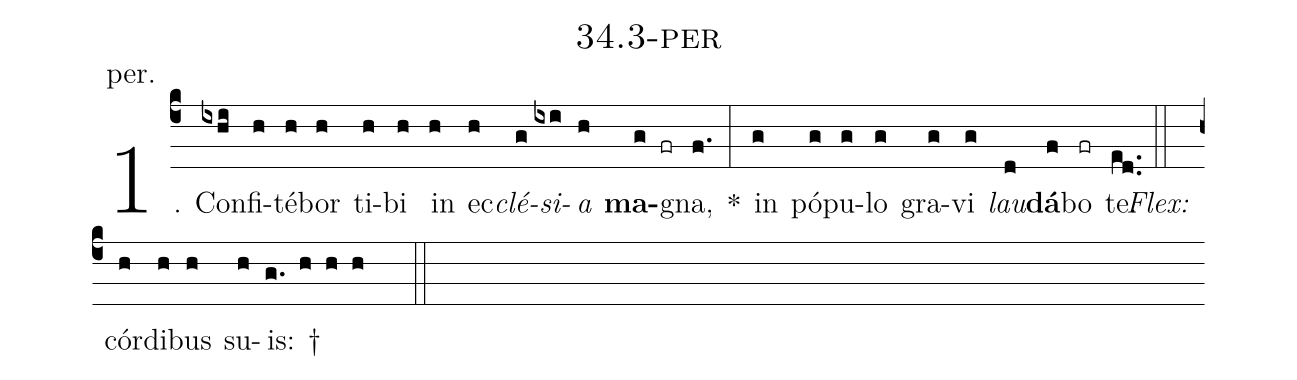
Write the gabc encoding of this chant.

name: 34.3-per;
annotation: per.;
%%
(c4)1. Con(ixhi)fi(h)té(h)bor(h) ti(h)bi(h) in(h) ec(h)<i>clé</i>(g)<i>si</i>(ixi)<i>a</i>(h) <b>ma</b>(g fr)gna,(f.) *(:) in(g) pó(g)pu(g)lo(g) gra(g)vi(g) <i>lau</i>(d)<b>dá</b>(f)bo(fr) te.(ed..) (::)
<i>Flex:</i>()  cór(h)di(h)bus(h) su(h)is: †(g. h h h  ::)

%E(g) u(g) o(g) u(d) a(f) e.(ed..) (::)
